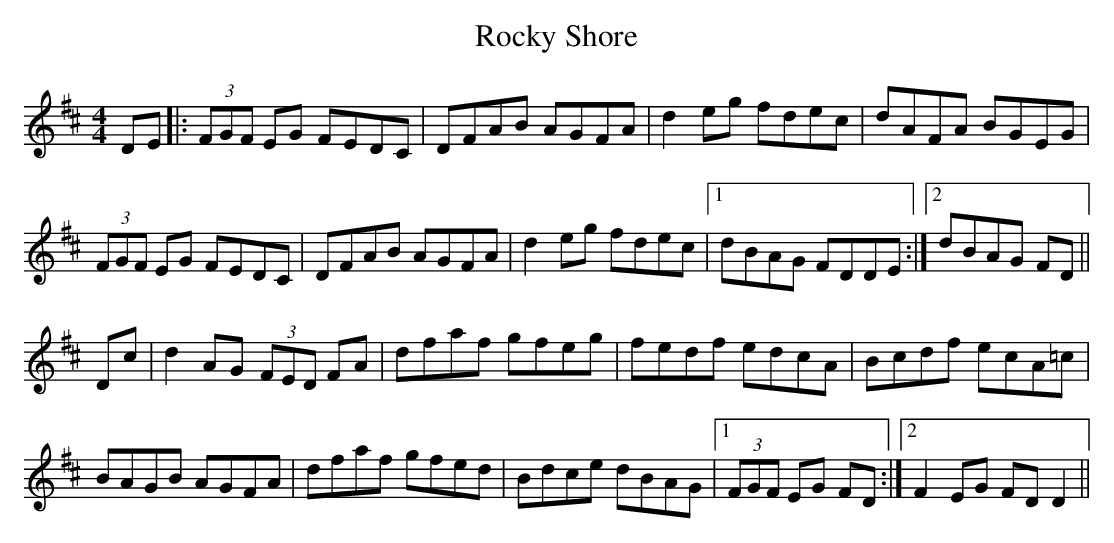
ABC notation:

X:1
T: Rocky Shore
M: 4/4
L: 1/8
K: D
DE|: (3FGF EG FEDC|DFAB AGFA|d2 eg fdec|dAFA BGEG|
(3FGF EG FEDC|DFAB AGFA|d2 eg fdec|1 dBAG FDDE :|2\
dBAG FD||
Dc|d2 AG (3FED FA|dfaf gfeg|fedf edcA|Bcdf ecA=c|
BAGB AGFA|dfaf gfed|Bdce dBAG|1 (3FGF EG FD :|2\
F2 EG FD D2||
